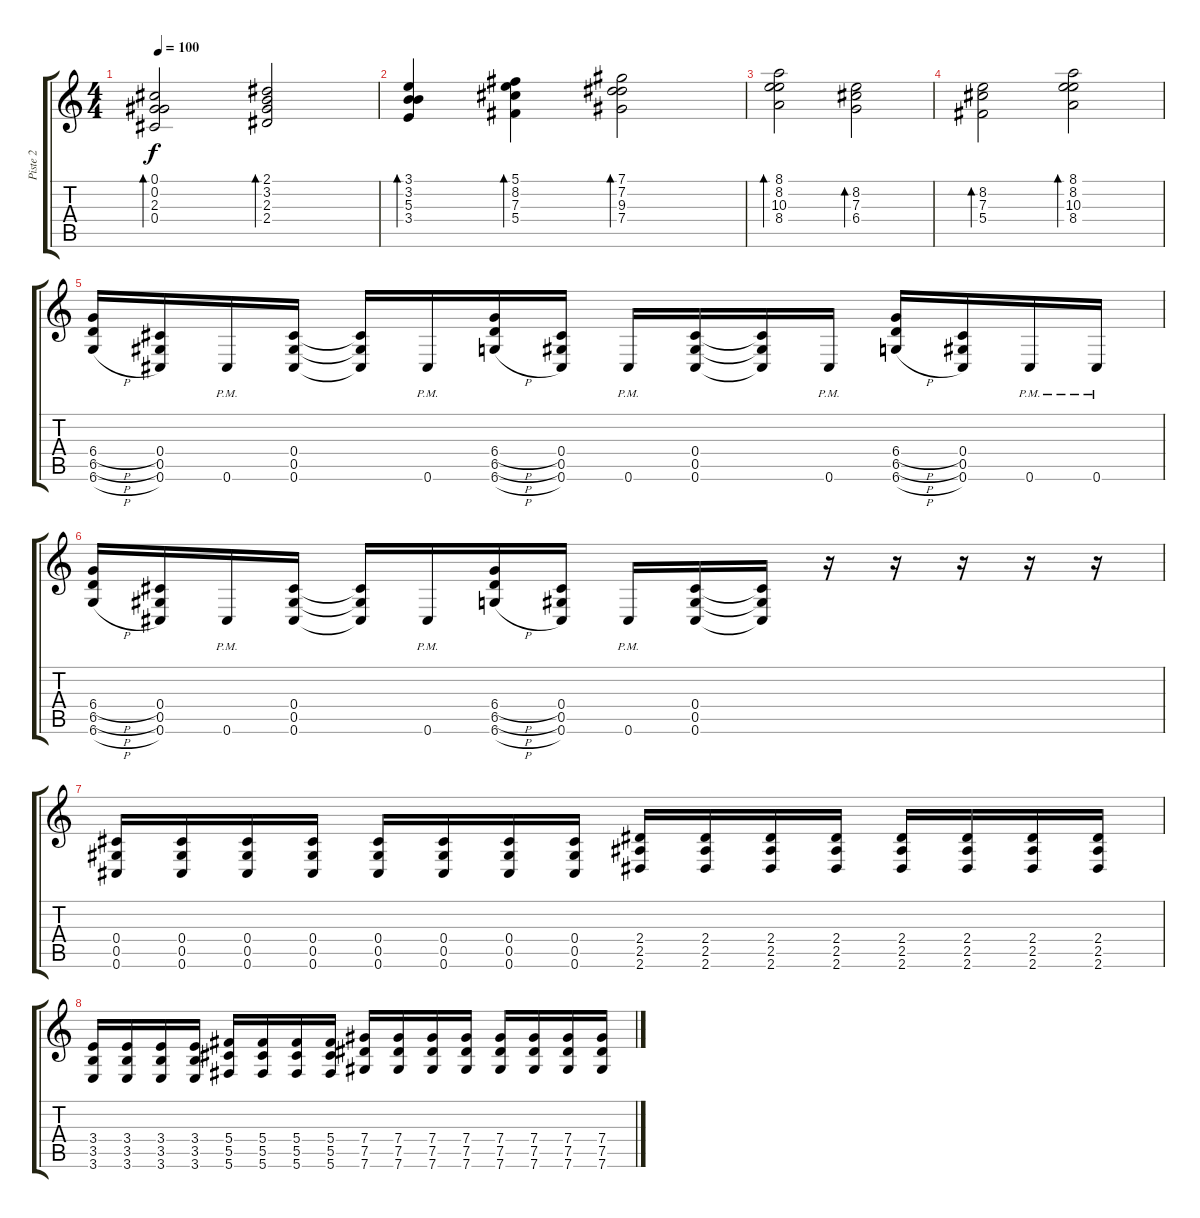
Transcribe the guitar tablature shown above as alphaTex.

\track ("Piste 2" "Piste 2") {instrument distortionguitar}
\staff {score tabs}
\tuning (Db4 Ab3 Gb3 Db3 Ab2 Db2) {hide}
\ts (4 4)
\tempo 100
\clef g2
\ks c
(0.1 0.2 2.3 0.4).2{bd 120 dy f} (2.1 3.2 2.3 2.4).2{bd 120} |
(3.1 3.2 5.3 3.4).4{bd 120} (5.1 8.2 7.3 5.4).4{bd 120} (7.1 7.2 9.3 7.4).2{bd 120} |
(8.1 8.2 10.3 8.4).2{bd 120} (8.2 7.3 6.4).2{bd 120} |
(8.2 7.3 5.4).2{bd 120} (8.1 8.2 10.3 8.4).2{bd 120} |
(6.4{h} 6.5{h} 6.6{h}).16{volume 13} (0.4 0.5 0.6).16 0.6{pm}.16 (0.4 0.5 0.6).16 (0.4{t} 0.5{t} 0.6{t}).16 0.6{pm}.16 (6.4{h} 6.5{h} 6.6{h}).16 (0.4 0.5 0.6).16 0.6{pm}.16 (0.4 0.5 0.6).16 (0.4{t} 0.5{t} 0.6{t}).16 0.6{pm}.16 (6.4{h} 6.5{h} 6.6{h}).16 (0.4 0.5 0.6).16 0.6{pm}.16 0.6{pm}.16 |
(6.4{h} 6.5{h} 6.6{h}).16 (0.4 0.5 0.6).16 0.6{pm}.16 (0.4 0.5 0.6).16 (0.4{t} 0.5{t} 0.6{t}).16 0.6{pm}.16 (6.4{h} 6.5{h} 6.6{h}).16 (0.4 0.5 0.6).16 0.6{pm}.16 (0.4 0.5 0.6).16 (0.4{t} 0.5{t} 0.6{t}).16 r.16 r.16 r.16 r.16 r.16 |
(0.4 0.5 0.6).16 (0.4 0.5 0.6).16 (0.4 0.5 0.6).16 (0.4 0.5 0.6).16 (0.4 0.5 0.6).16 (0.4 0.5 0.6).16 (0.4 0.5 0.6).16 (0.4 0.5 0.6).16 (2.4 2.5 2.6).16 (2.4 2.5 2.6).16 (2.4 2.5 2.6).16 (2.4 2.5 2.6).16 (2.4 2.5 2.6).16 (2.4 2.5 2.6).16 (2.4 2.5 2.6).16 (2.4 2.5 2.6).16 |
(3.4 3.5 3.6).16 (3.4 3.5 3.6).16 (3.4 3.5 3.6).16 (3.4 3.5 3.6).16 (5.4 5.5 5.6).16 (5.4 5.5 5.6).16 (5.4 5.5 5.6).16 (5.4 5.5 5.6).16 (7.4 7.5 7.6).16 (7.4 7.5 7.6).16 (7.4 7.5 7.6).16 (7.4 7.5 7.6).16 (7.4 7.5 7.6).16 (7.4 7.5 7.6).16 (7.4 7.5 7.6).16 (7.4 7.5 7.6).16
